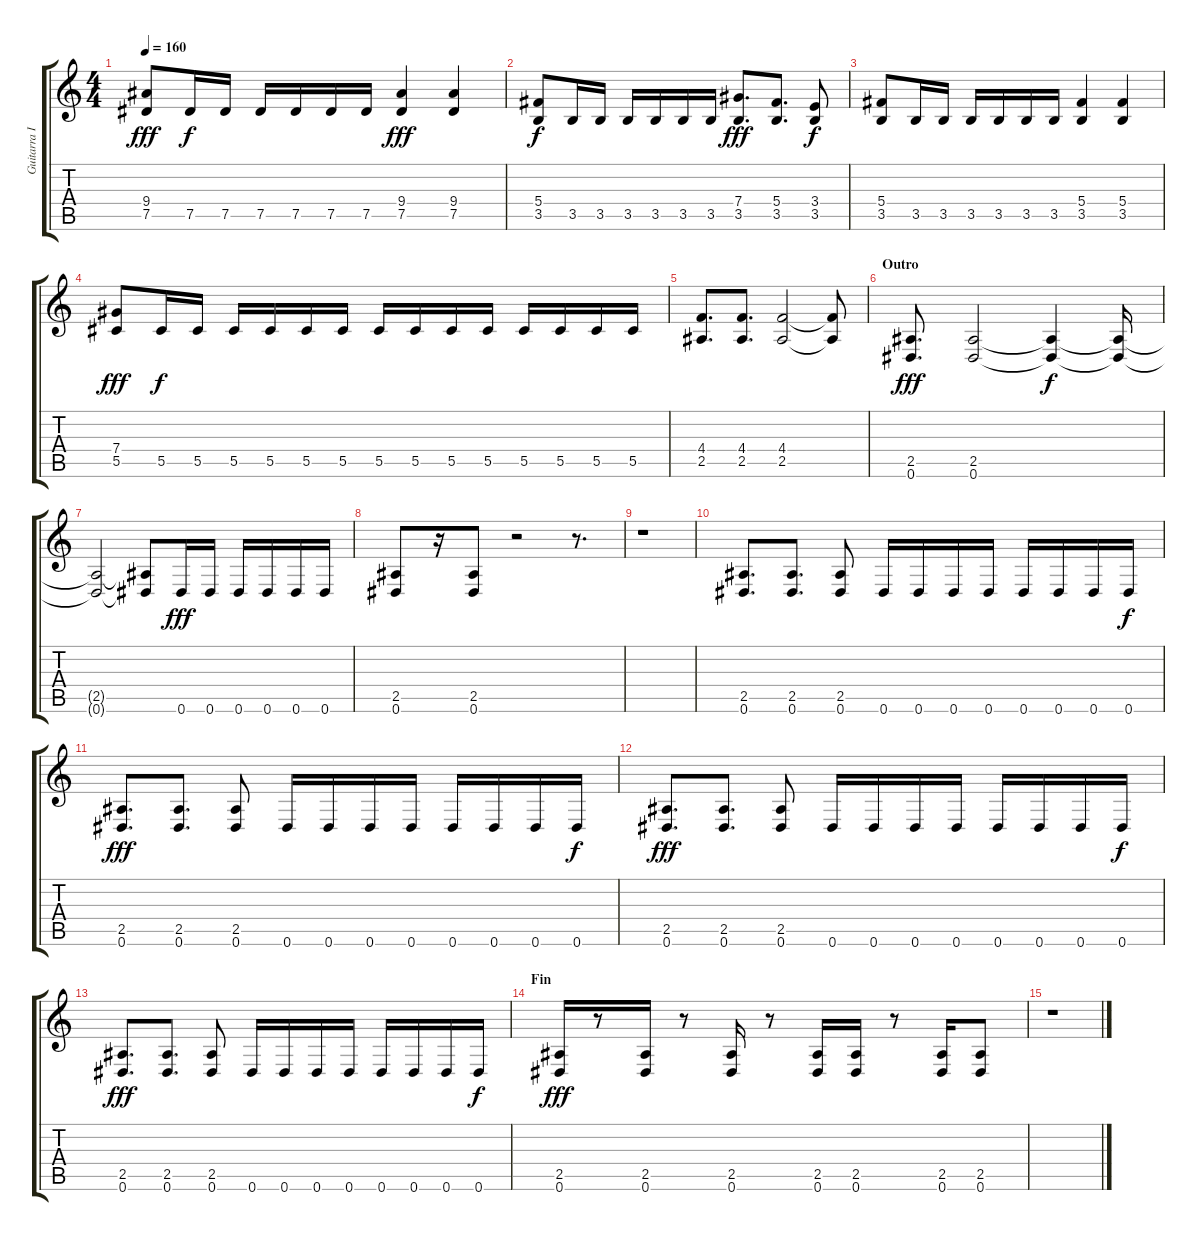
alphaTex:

\track ("Guitarra II" "Guitarra I") {instrument distortionguitar}
\staff {score tabs}
\tuning (Eb4 Bb3 Gb3 Db3 Ab2 Eb2) {hide}
\ts (4 4)
\tempo 160
\clef g2
\ks c
(9.4 7.5).8{dy fff} 7.5.16{dy f} 7.5.16 7.5.16 7.5.16 7.5.16 7.5.16 (9.4 7.5).4{dy fff} (9.4 7.5).4 |
(5.4 3.5).8{dy f} 3.5.16 3.5.16 3.5.16 3.5.16 3.5.16 3.5.16 (7.4 3.5).8{d dy fff} (5.4 3.5).8{d} (3.4 3.5).8{dy f} |
(5.4 3.5).8 3.5.16 3.5.16 3.5.16 3.5.16 3.5.16 3.5.16 (5.4 3.5).4 (5.4 3.5).4 |
(7.4 5.5).8{dy fff} 5.5.16{dy f} 5.5.16 5.5.16 5.5.16 5.5.16 5.5.16 5.5.16 5.5.16 5.5.16 5.5.16 5.5.16 5.5.16 5.5.16 5.5.16 |
(4.4 2.5).8{d} (4.4 2.5).8{d} (4.4 2.5).2 (4.4{t} 2.5{t}).8 |
\section ("" "Outro")
(2.5 0.6).8{d dy fff} (2.5 0.6).2 (2.5{t} 0.6{t}).4{dy f} (2.5{t} 0.6{t}).16 |
(2.5{t} 0.6{t}).2 (2.5{t} 0.6{t}).8 0.6.16{dy fff} 0.6.16 0.6.16 0.6.16 0.6.16 0.6.16 |
(2.5 0.6).8 r.16 (2.5 0.6).8 r.2 r.8{d} |
r.1 |
(2.5 0.6).8{d} (2.5 0.6).8{d} (2.5 0.6).8 0.6.16 0.6.16 0.6.16 0.6.16 0.6.16 0.6.16 0.6.16 0.6.16{dy f} |
(2.5 0.6).8{d dy fff} (2.5 0.6).8{d} (2.5 0.6).8 0.6.16 0.6.16 0.6.16 0.6.16 0.6.16 0.6.16 0.6.16 0.6.16{dy f} |
(2.5 0.6).8{d dy fff} (2.5 0.6).8{d} (2.5 0.6).8 0.6.16 0.6.16 0.6.16 0.6.16 0.6.16 0.6.16 0.6.16 0.6.16{dy f} |
(2.5 0.6).8{d dy fff} (2.5 0.6).8{d} (2.5 0.6).8 0.6.16 0.6.16 0.6.16 0.6.16 0.6.16 0.6.16 0.6.16 0.6.16{dy f} |
\section ("" "Fin")
(2.5 0.6).16{dy fff} r.8 (2.5 0.6).16 r.8 (2.5 0.6).16 r.8 (2.5 0.6).16 (2.5 0.6).16 r.8 (2.5 0.6).16 (2.5 0.6).8 |
r.1
